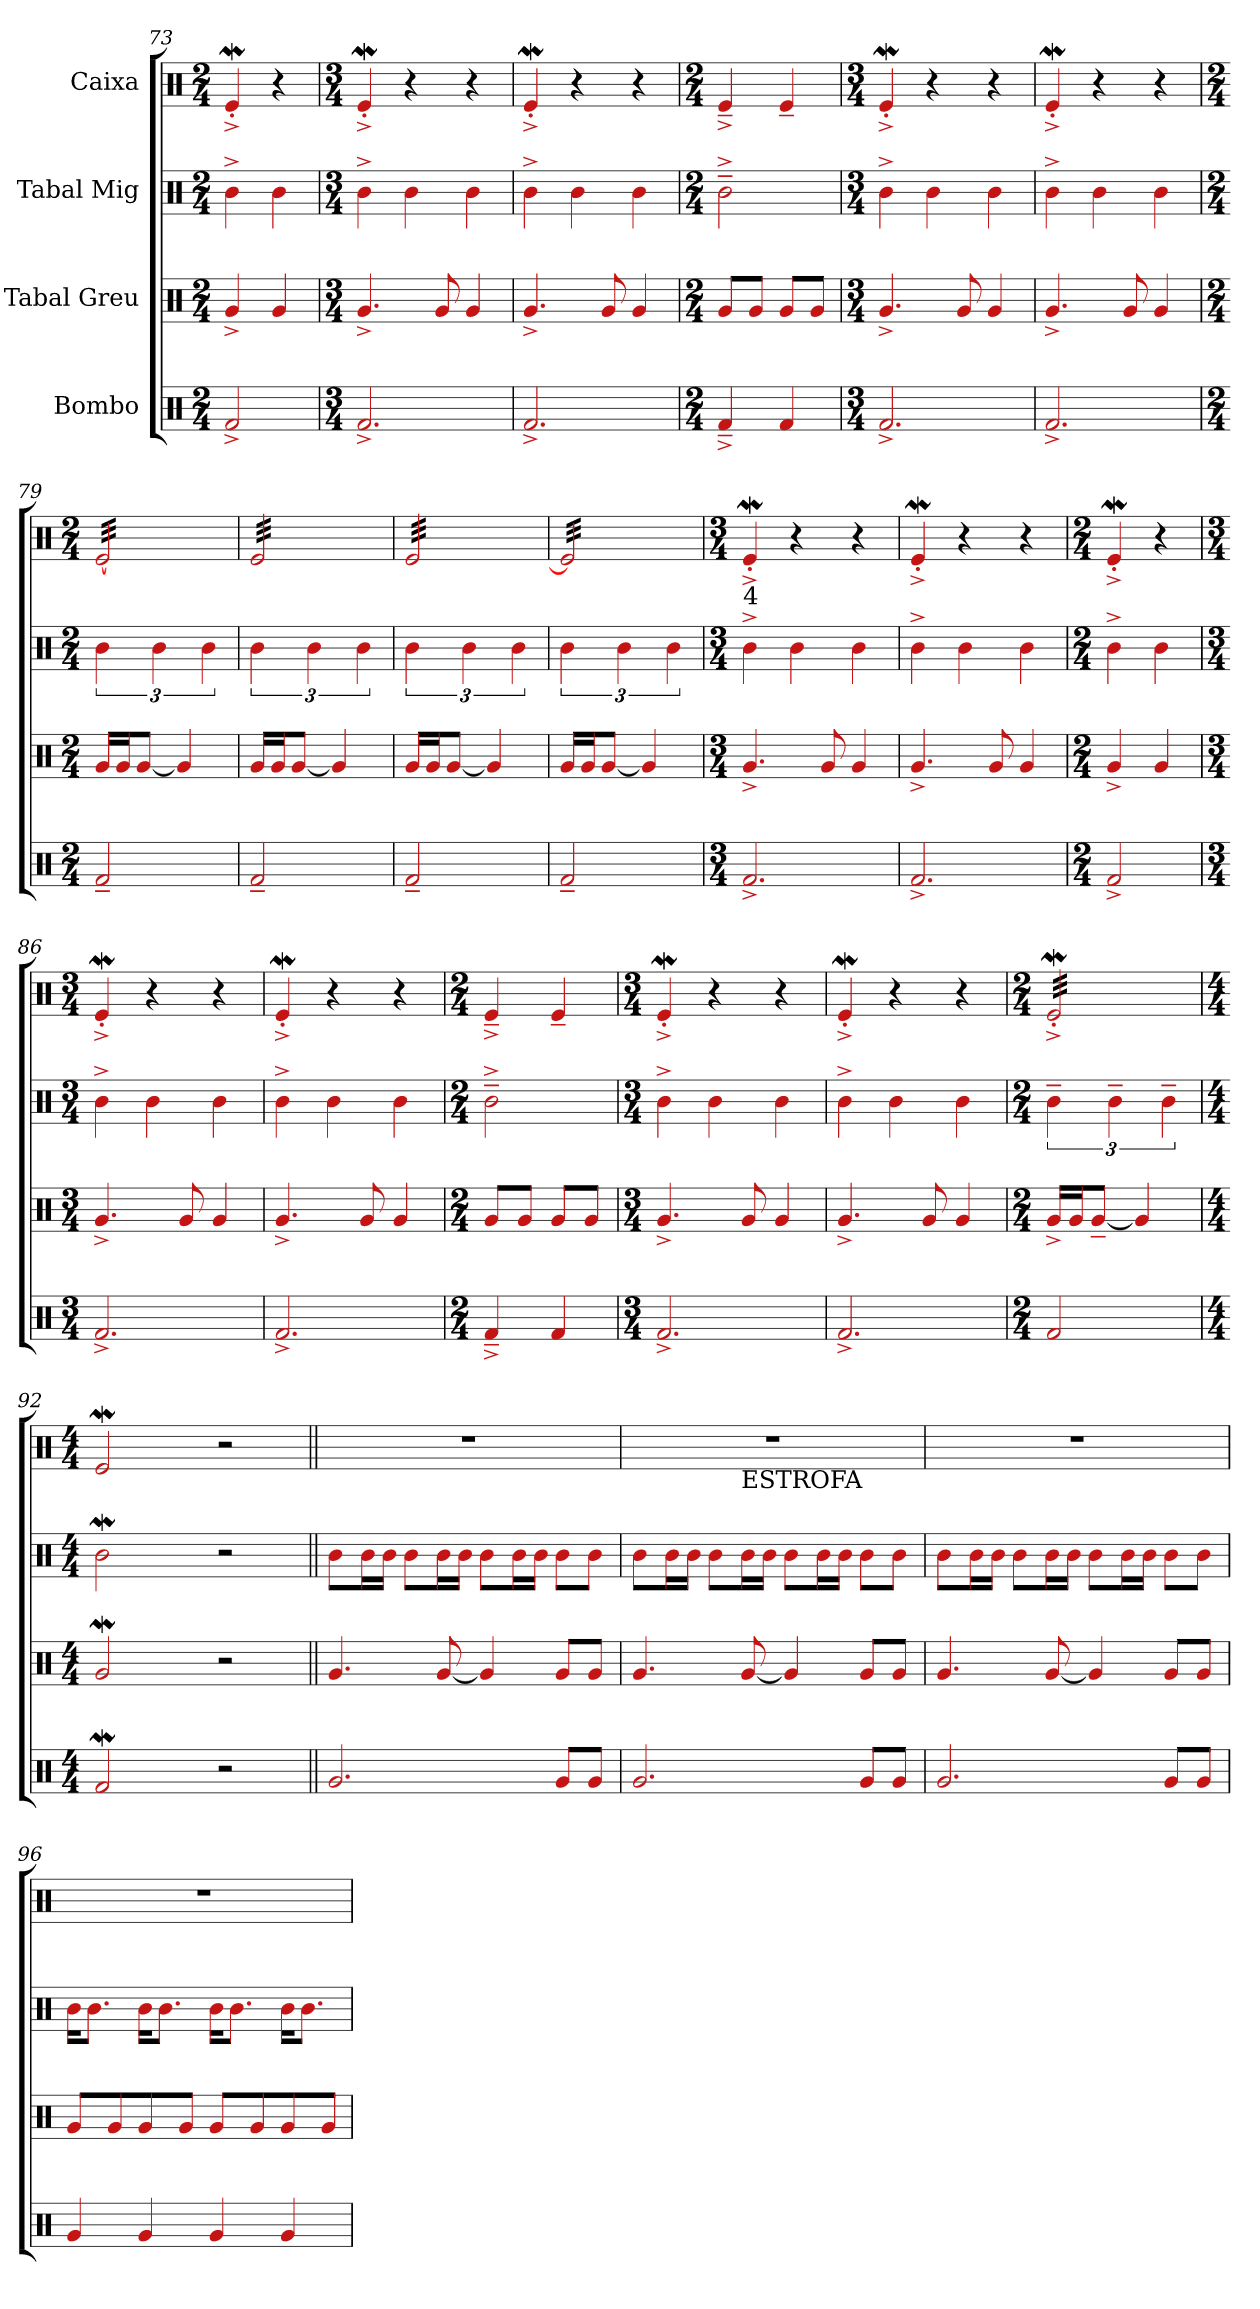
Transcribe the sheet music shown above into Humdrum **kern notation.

**kern	**kern	**kern	**kern
*part4	*part3	*part2	*part1
*staff4	*staff3	*staff2	*staff1
*I"Bombo	*I"Tabal Greu	*I"Tabal Mig	*I"Caixa
*clefX	*clefX	*clefX	*clefX
*k[]	*k[]	*k[]	*k[]
*M2/4	*M2/4	*M2/4	*M2/4
=73	=73	=73	=73
2f^/	4g^/	4b^\	4eW'^/
.	4g/	4b\	4r
=74	=74	=74	=74
*M3/4	*M3/4	*M3/4	*M3/4
2.f^/	4.g^/	4b^\	4eW'^/
.	.	4b\	4r
.	8g/	.	.
.	4g/	4b\	4r
=75	=75	=75	=75
2.f^/	4.g^/	4b^\	4eW'^/
.	.	4b\	4r
.	8g/	.	.
.	4g/	4b\	4r
=76	=76	=76	=76
*M2/4	*M2/4	*M2/4	*M2/4
4f~^/	8g/L	2b~^\	4e~^/
.	8g/J	.	.
4f/	8g/L	.	4e~/
.	8g/J	.	.
!!LO:LB:g=z
=77	=77	=77	=77
*M3/4	*M3/4	*M3/4	*M3/4
2.f^/	4.g^/	4b^\	4eW'^/
.	.	4b\	4r
.	8g/	.	.
.	4g/	4b\	4r
=78	=78	=78	=78
2.f^/	4.g^/	4b^\	4eW'^/
.	.	4b\	4r
.	8g/	.	.
.	4g/	4b\	4r
=79	=79	=79	=79
*M2/4	*M2/4	*M2/4	*M2/4
*	*	*	*tremolo
2f~/	16g/LL	6b\	[32e/LLL
.	.	.	32e/
.	16g/J	.	32e/
.	.	.	32e/
.	[8g/J	.	32e/
.	.	.	32e/
.	.	6b\	.
.	.	.	32e/
.	.	.	32e/
.	4g/]	.	32e/
.	.	.	32e/
.	.	.	32e/
.	.	6b\	.
.	.	.	32e/
.	.	.	32e/
.	.	.	32e/
.	.	.	32e/
.	.	.	32e/JJJ
=80	=80	=80	=80
2f~/	16g/LL	6b\	32e/LLL
.	.	.	32e/
.	16g/J	.	32e/
.	.	.	32e/
.	[8g/J	.	32e/
.	.	.	32e/
.	.	6b\	.
.	.	.	32e/
.	.	.	32e/
.	4g/]	.	32e/
.	.	.	32e/
.	.	.	32e/
.	.	6b\	.
.	.	.	32e/
.	.	.	32e/
.	.	.	32e/
.	.	.	32e/
.	.	.	32e/JJJ
=81	=81	=81	=81
2f~/	16g/LL	6b\	32e/LLL
.	.	.	32e/
.	16g/J	.	32e/
.	.	.	32e/
.	[8g/J	.	32e/
.	.	.	32e/
.	.	6b\	.
.	.	.	32e/
.	.	.	32e/
.	4g/]	.	32e/
.	.	.	32e/
.	.	.	32e/
.	.	6b\	.
.	.	.	32e/
.	.	.	32e/
.	.	.	32e/
.	.	.	32e/
.	.	.	32e/JJJ
=82	=82	=82	=82
2f~/	16g/LL	6b\	32e/]LLL
.	.	.	32e/
.	16g/J	.	32e/
.	.	.	32e/
.	[8g/J	.	32e/
.	.	.	32e/
.	.	6b\	.
.	.	.	32e/
.	.	.	32e/
.	4g/]	.	32e/
.	.	.	32e/
.	.	.	32e/
.	.	6b\	.
.	.	.	32e/
.	.	.	32e/
.	.	.	32e/
.	.	.	32e/
.	.	.	32e/JJJ
*	*	*	*Xtremolo
!!LO:PB:g=z
=83	=83	=83	=83
*M3/4	*M3/4	*M3/4	*M3/4
!	!	!	!LO:TX:b:t=4
2.f^/	4.g^/	4b^\	4eW'^/
.	.	4b\	4r
.	8g/	.	.
.	4g/	4b\	4r
=84	=84	=84	=84
2.f^/	4.g^/	4b^\	4eW'^/
.	.	4b\	4r
.	8g/	.	.
.	4g/	4b\	4r
=85	=85	=85	=85
*M2/4	*M2/4	*M2/4	*M2/4
2f^/	4g^/	4b^\	4eW'^/
.	4g/	4b\	4r
=86	=86	=86	=86
*M3/4	*M3/4	*M3/4	*M3/4
2.f^/	4.g^/	4b^\	4eW'^/
.	.	4b\	4r
.	8g/	.	.
.	4g/	4b\	4r
=87	=87	=87	=87
2.f^/	4.g^/	4b^\	4eW'^/
.	.	4b\	4r
.	8g/	.	.
.	4g/	4b\	4r
!!LO:LB:g=z
=88	=88	=88	=88
*M2/4	*M2/4	*M2/4	*M2/4
4f~^/	8g/L	2b~^\	4e~^/
.	8g/J	.	.
4f/	8g/L	.	4e~/
.	8g/J	.	.
=89	=89	=89	=89
*M3/4	*M3/4	*M3/4	*M3/4
2.f^/	4.g^/	4b^\	4eW'^/
.	.	4b\	4r
.	8g/	.	.
.	4g/	4b\	4r
=90	=90	=90	=90
2.f^/	4.g^/	4b^\	4eW'^/
.	.	4b\	4r
.	8g/	.	.
.	4g/	4b\	4r
=91	=91	=91	=91
*M2/4	*M2/4	*M2/4	*M2/4
*	*	*	*tremolo
2f/	16g^/LL	6b~\	32eW'^/LLL
.	.	.	32eW'^/
.	16g/J	.	32eW'^/
.	.	.	32eW'^/
.	[8g~/J	.	32eW'^/
.	.	.	32eW'^/
.	.	6b~\	.
.	.	.	32eW'^/
.	.	.	32eW'^/
.	4g/]	.	32eW'^/
.	.	.	32eW'^/
.	.	.	32eW'^/
.	.	6b~\	.
.	.	.	32eW'^/
.	.	.	32eW'^/
.	.	.	32eW'^/
.	.	.	32eW'^/
.	.	.	32eW'^/JJJ
*	*	*	*Xtremolo
=92	=92	=92	=92
*M4/4	*M4/4	*M4/4	*M4/4
*	*	*	*^
2fw/	2gW/	2bW\	2eW/	6ryy
.	.	.	.	12ryy
.	.	.	.	48ryy
*	*	*	*MM140	*
.	.	.	.	3%2ryy
2r	2r	2r	2r	.
.	.	.	.	24.ryy
*	*	*	*v	*v
!!LO:LB:g=z
=93||	=93||	=93||	=93||
*	*	*	*MM180
2.g/	4.g/	8b\L	1r
.	.	16b\L	.
.	.	16b\JJ	.
.	.	8b\L	.
.	[8g/	16b\L	.
.	.	16b\JJ	.
.	4g/]	8b\L	.
.	.	16b\L	.
.	.	16b\JJ	.
8g/L	8g/L	8b\L	.
8g/J	8g/J	8b\J	.
=94	=94	=94	=94
*	*	*	*^
2.g/	4.g/	8b\L	1r	4.ryy
.	.	16b\L	.	.
.	.	16b\JJ	.	.
.	.	8b\L	.	.
!	!	!	!	!LO:TX:b:t=ESTROFA
.	[8g/	16b\L	.	2ryy
.	.	16b\JJ	.	.
.	4g/]	8b\L	.	.
.	.	16b\L	.	.
.	.	16b\JJ	.	.
8g/L	8g/L	8b\L	.	.
8g/J	8g/J	8b\J	.	8ryy
*	*	*	*v	*v
=95	=95	=95	=95
2.g/	4.g/	8b\L	1r
.	.	16b\L	.
.	.	16b\JJ	.
.	.	8b\L	.
.	[8g/	16b\L	.
.	.	16b\JJ	.
.	4g/]	8b\L	.
.	.	16b\L	.
.	.	16b\JJ	.
8g/L	8g/L	8b\L	.
8g/J	8g/J	8b\J	.
=96	=96	=96	=96
4g/	8g/L	16b\KL	1r
.	.	8.b\J	.
.	8g/	.	.
4g/	8g/	16b\KL	.
.	.	8.b\J	.
.	8g/J	.	.
4g/	8g/L	16b\KL	.
.	.	8.b\J	.
.	8g/	.	.
4g/	8g/	16b\KL	.
.	.	8.b\J	.
.	8g/J	.	.
=	=	=	=
*-	*-	*-	*-
